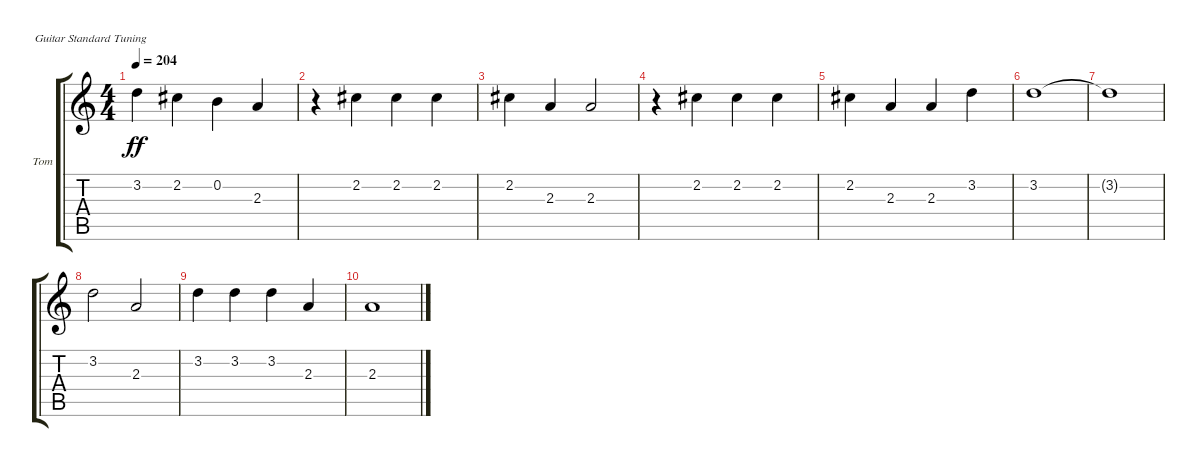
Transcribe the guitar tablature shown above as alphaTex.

\defaultSystemsLayout 4
\bracketExtendMode groupsimilarinstruments
\firstSystemTrackNameOrientation horizontal
\otherSystemsTrackNameOrientation horizontal
\track ("Tom Delonge (Voice)" "Tom") {instrument overdrivenguitar}
\staff {score tabs}
\tuning (E4 B3 G3 D3 A2 E2)
\ts (4 4)
\tempo 204
\clef g2
\scale
0.333333
\ks c
3.2.4{dy ff} 2.2.4 0.2.4 2.3.4 |
\scale
0.333333 r.4 2.2.4 2.2.4 2.2.4 |
\scale
0.333333 2.2.4 2.3.4 2.3.2 |
\scale
0.333333 r.4 2.2.4 2.2.4 2.2.4 |
\scale
0.333333 2.2.4 2.3.4 2.3.4 3.2.4 |
\scale
0.333333 3.2.1 |
\scale
0.333333 3.2{t}.1 |
\scale
0.333333 3.2.2 2.3.2 |
\scale
0.333333 3.2.4 3.2.4 3.2.4 2.3.4 |
\scale
0.333333 2.3.1 |
\scale
0.333333 |
\scale
0.333333 |
\scale
0.333333 |
\scale
0.333333 |
\scale
0.333333 |
\scale
0.333333
